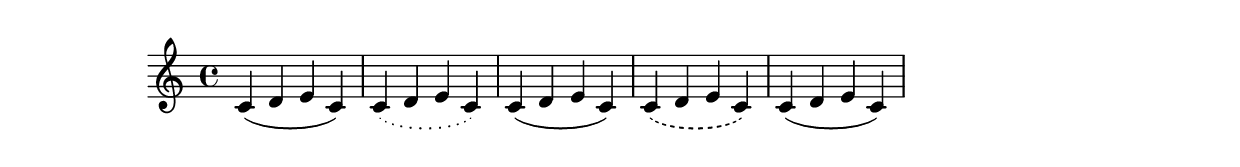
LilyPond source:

%% DO NOT EDIT this file manually; it is automatically
%% generated from LSR http://lsr.di.unimi.it
%% Make any changes in LSR itself, or in Documentation/snippets/new/ ,
%% and then run scripts/auxiliar/makelsr.py
%%
%% This file is in the public domain.
\version "2.18.0"

\header {
  lsrtags = "connecting-notes, editorial-annotations, expressive-marks, really-simple"

  texidoc = "
The appearance of slurs may be changed from solid to dotted or dashed.

"
  doctitle = "Changing the appearance of a slur from solid to dotted or dashed"
} % begin verbatim

\relative c' {
  c4( d e c)
  \slurDotted
  c4( d e c)
  \slurSolid
  c4( d e c)
  \slurDashed
  c4( d e c)
  \slurSolid
  c4( d e c)
}
